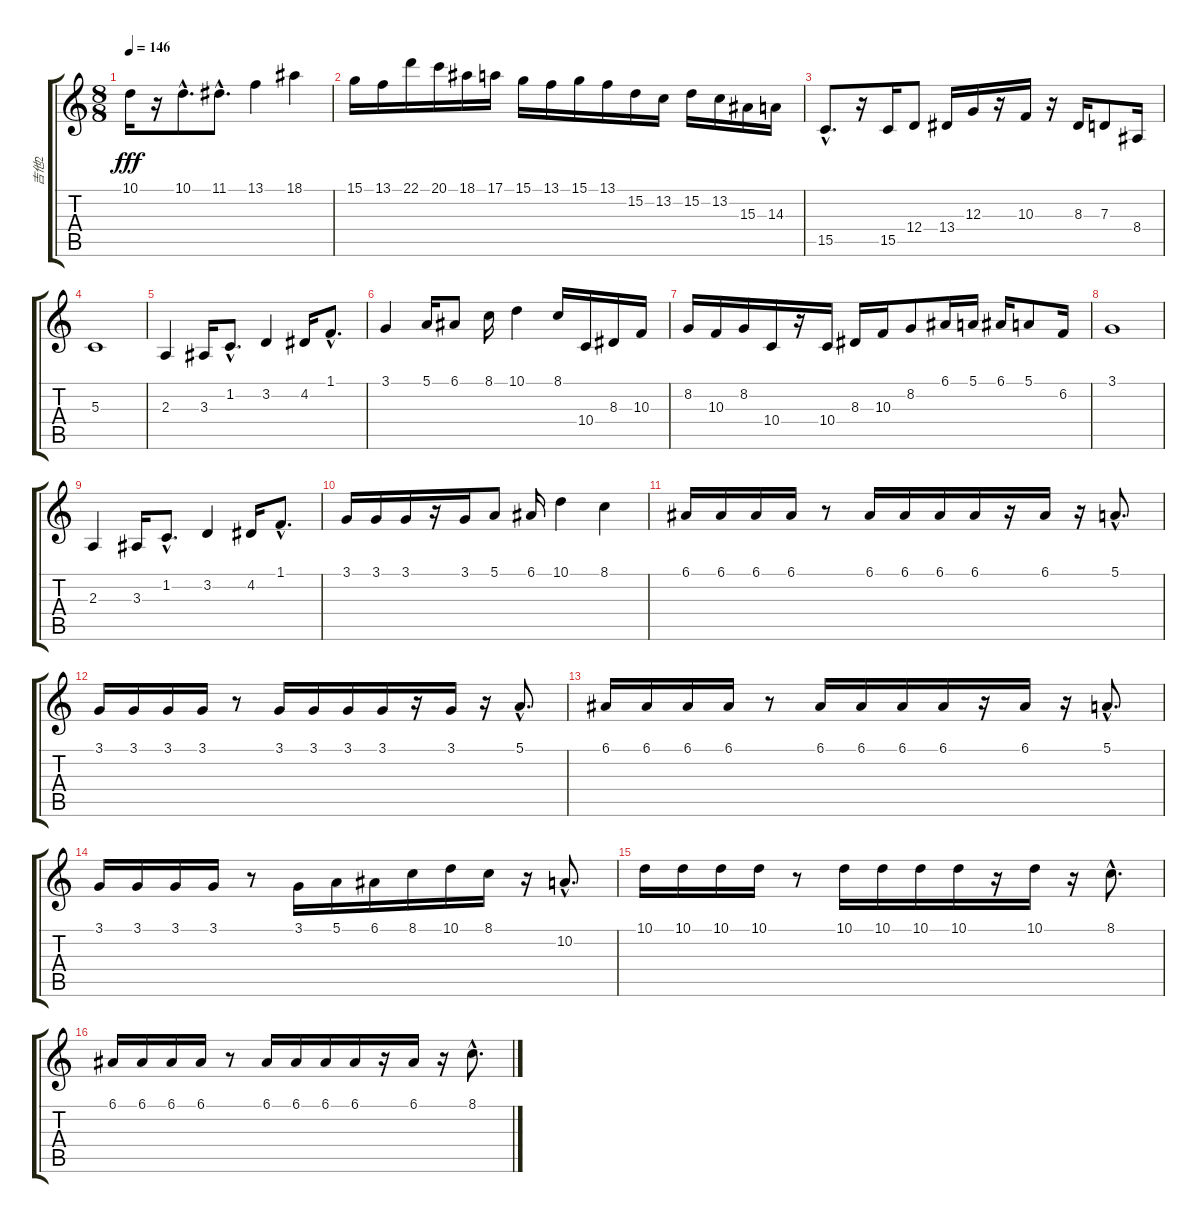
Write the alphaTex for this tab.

\track ("吉他2" "吉他2") {instrument stringensemble1}
\staff {score tabs}
\tuning (E4 B3 G3 D3 A2 E2) {hide}
\ts (8 8)
\tempo 146
\clef g2
\ks c
10.1.16{dy fff} r.16 10.1{hac}.8{d} 11.1{hac}.8{d} 13.1.4 18.1.4 |
15.1.16 13.1.16 22.1.16 20.1.16 18.1.16 17.1.16 15.1.16 13.1.16 15.1.16 13.1.16 15.2.16 13.2.16 15.2.16 13.2.16 15.3.16 14.3.16 |
15.5{hac}.8{d} r.16 15.5.16 12.4.8 13.4.16 12.3.16 r.16 10.3.16 r.16 8.3.16 7.3.8 8.4.16 |
5.3.1 |
2.3.4 3.3.16 1.2{hac}.8{d} 3.2.4 4.2.16 1.1{hac}.8{d} |
3.1.4 5.1.16 6.1.8 8.1.16 10.1.4 8.1.16 10.4.16 8.3.16 10.3.16 |
8.2.16 10.3.16 8.2.16 10.4.16 r.16 10.4.16 8.3.16 10.3.16 8.2.8 6.1.16 5.1.16 6.1.16 5.1.8 6.2.16 |
3.1.1 |
2.3.4 3.3.16 1.2{hac}.8{d} 3.2.4 4.2.16 1.1{hac}.8{d} |
3.1.16 3.1.16 3.1.16 r.16 3.1.16 5.1.8 6.1.16 10.1.4 8.1.4 |
6.1.16 6.1.16 6.1.16 6.1.16 r.8 6.1.16 6.1.16 6.1.16 6.1.16 r.16 6.1.16 r.16 5.1{hac}.8{d} |
3.1.16 3.1.16 3.1.16 3.1.16 r.8 3.1.16 3.1.16 3.1.16 3.1.16 r.16 3.1.16 r.16 5.1{hac}.8{d} |
6.1.16 6.1.16 6.1.16 6.1.16 r.8 6.1.16 6.1.16 6.1.16 6.1.16 r.16 6.1.16 r.16 5.1{hac}.8{d} |
3.1.16 3.1.16 3.1.16 3.1.16 r.8 3.1.16 5.1.16 6.1.16 8.1.16 10.1.16 8.1.16 r.16 10.2{hac}.8{d} |
10.1.16 10.1.16 10.1.16 10.1.16 r.8 10.1.16 10.1.16 10.1.16 10.1.16 r.16 10.1.16 r.16 8.1{hac}.8{d} |
6.1.16 6.1.16 6.1.16 6.1.16 r.8 6.1.16 6.1.16 6.1.16 6.1.16 r.16 6.1.16 r.16 8.1{hac}.8{d}
